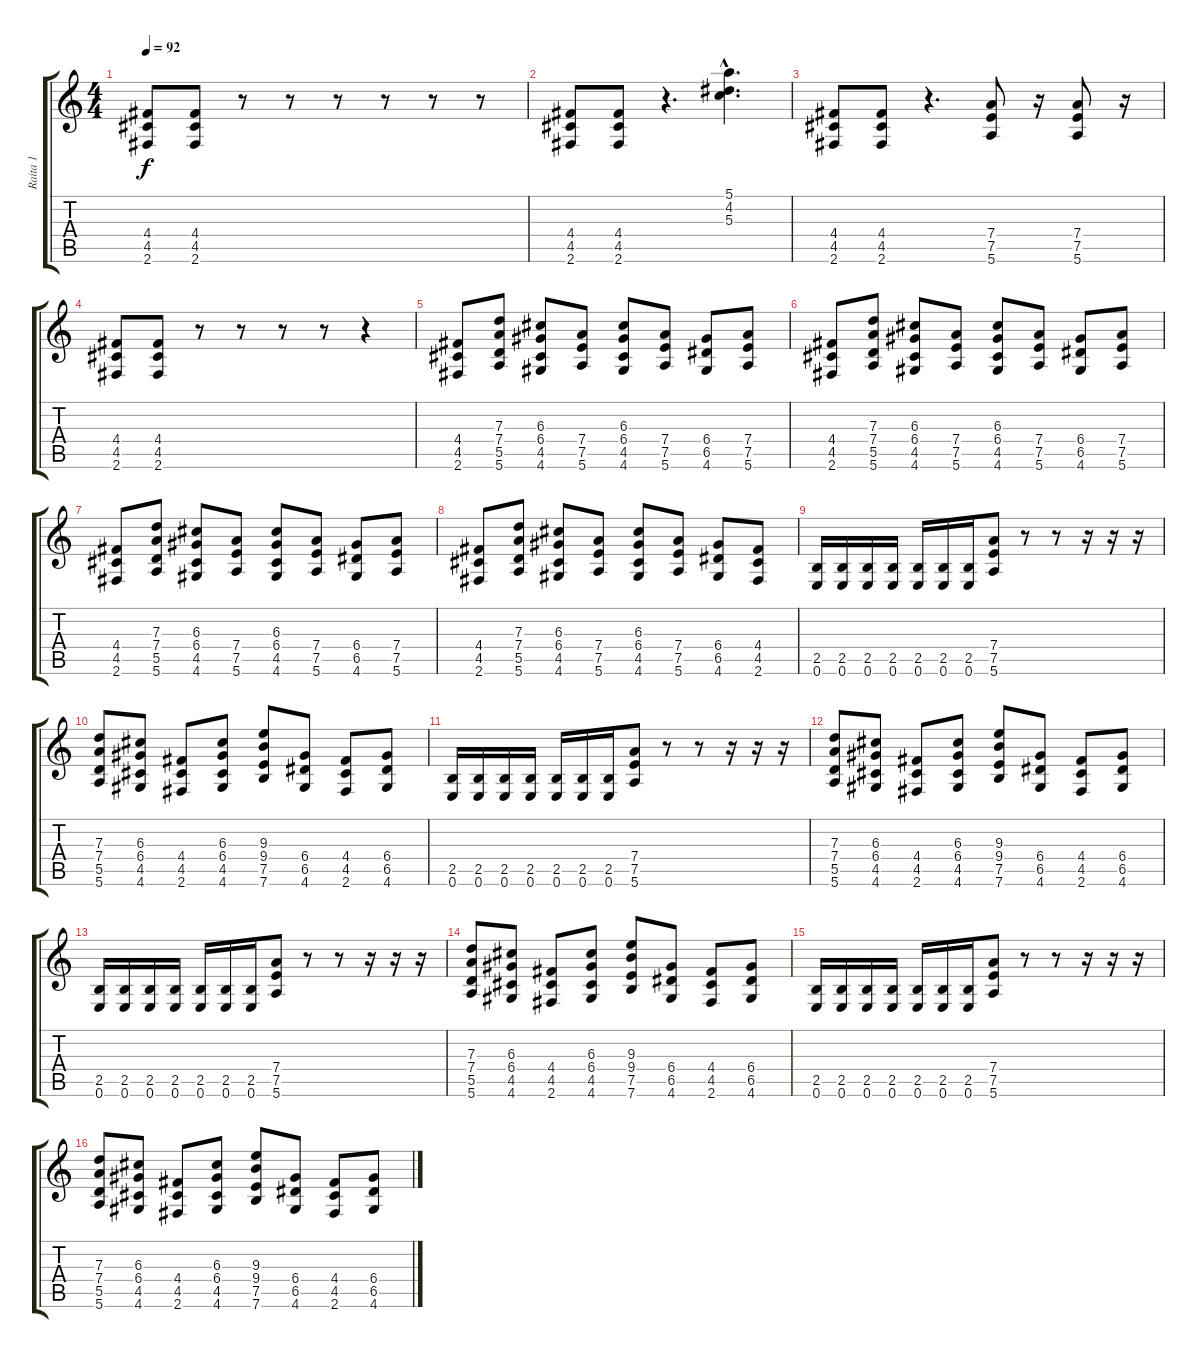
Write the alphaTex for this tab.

\track ("Raita 1" "Raita 1") {instrument overdrivenguitar}
\staff {score tabs}
\tuning (E4 B3 G3 D3 A2 E2) {hide}
\ts (4 4)
\tempo 92
\clef g2
\ks c
(4.4 4.5 2.6).8{dy f} (4.4 4.5 2.6).8 r.8 r.8 r.8 r.8 r.8 r.8 |
(4.4 4.5 2.6).8 (4.4 4.5 2.6).8 r.4{d} (5.1{hac} 4.2{hac} 5.3{hac}).4{d} |
(4.4 4.5 2.6).8 (4.4 4.5 2.6).8 r.4{d} (7.4 7.5 5.6).8 r.16 (7.4 7.5 5.6).8 r.16 |
(4.4 4.5 2.6).8 (4.4 4.5 2.6).8 r.8 r.8 r.8 r.8 r.4 |
(4.4 4.5 2.6).8 (7.3 7.4 5.5 5.6).8 (6.3 6.4 4.5 4.6).8 (7.4 7.5 5.6).8 (6.3 6.4 4.5 4.6).8 (7.4 7.5 5.6).8 (6.4 6.5 4.6).8 (7.4 7.5 5.6).8 |
(4.4 4.5 2.6).8 (7.3 7.4 5.5 5.6).8 (6.3 6.4 4.5 4.6).8 (7.4 7.5 5.6).8 (6.3 6.4 4.5 4.6).8 (7.4 7.5 5.6).8 (6.4 6.5 4.6).8 (7.4 7.5 5.6).8 |
(4.4 4.5 2.6).8 (7.3 7.4 5.5 5.6).8 (6.3 6.4 4.5 4.6).8 (7.4 7.5 5.6).8 (6.3 6.4 4.5 4.6).8 (7.4 7.5 5.6).8 (6.4 6.5 4.6).8 (7.4 7.5 5.6).8 |
(4.4 4.5 2.6).8 (7.3 7.4 5.5 5.6).8 (6.3 6.4 4.5 4.6).8 (7.4 7.5 5.6).8 (6.3 6.4 4.5 4.6).8 (7.4 7.5 5.6).8 (6.4 6.5 4.6).8 (4.4 4.5 2.6).8 |
(2.5 0.6).16 (2.5 0.6).16 (2.5 0.6).16 (2.5 0.6).16 (2.5 0.6).16 (2.5 0.6).16 (2.5 0.6).16 (7.4 7.5 5.6).8 r.8 r.8 r.16 r.16 r.16 |
(7.3 7.4 5.5 5.6).8 (6.3 6.4 4.5 4.6).8 (4.4 4.5 2.6).8 (6.3 6.4 4.5 4.6).8 (9.3 9.4 7.5 7.6).8 (6.4 6.5 4.6).8 (4.4 4.5 2.6).8 (6.4 6.5 4.6).8 |
(2.5 0.6).16 (2.5 0.6).16 (2.5 0.6).16 (2.5 0.6).16 (2.5 0.6).16 (2.5 0.6).16 (2.5 0.6).16 (7.4 7.5 5.6).8 r.8 r.8 r.16 r.16 r.16 |
(7.3 7.4 5.5 5.6).8 (6.3 6.4 4.5 4.6).8 (4.4 4.5 2.6).8 (6.3 6.4 4.5 4.6).8 (9.3 9.4 7.5 7.6).8 (6.4 6.5 4.6).8 (4.4 4.5 2.6).8 (6.4 6.5 4.6).8 |
(2.5 0.6).16 (2.5 0.6).16 (2.5 0.6).16 (2.5 0.6).16 (2.5 0.6).16 (2.5 0.6).16 (2.5 0.6).16 (7.4 7.5 5.6).8 r.8 r.8 r.16 r.16 r.16 |
(7.3 7.4 5.5 5.6).8 (6.3 6.4 4.5 4.6).8 (4.4 4.5 2.6).8 (6.3 6.4 4.5 4.6).8 (9.3 9.4 7.5 7.6).8 (6.4 6.5 4.6).8 (4.4 4.5 2.6).8 (6.4 6.5 4.6).8 |
(2.5 0.6).16 (2.5 0.6).16 (2.5 0.6).16 (2.5 0.6).16 (2.5 0.6).16 (2.5 0.6).16 (2.5 0.6).16 (7.4 7.5 5.6).8 r.8 r.8 r.16 r.16 r.16 |
(7.3 7.4 5.5 5.6).8 (6.3 6.4 4.5 4.6).8 (4.4 4.5 2.6).8 (6.3 6.4 4.5 4.6).8 (9.3 9.4 7.5 7.6).8 (6.4 6.5 4.6).8 (4.4 4.5 2.6).8 (6.4 6.5 4.6).8
